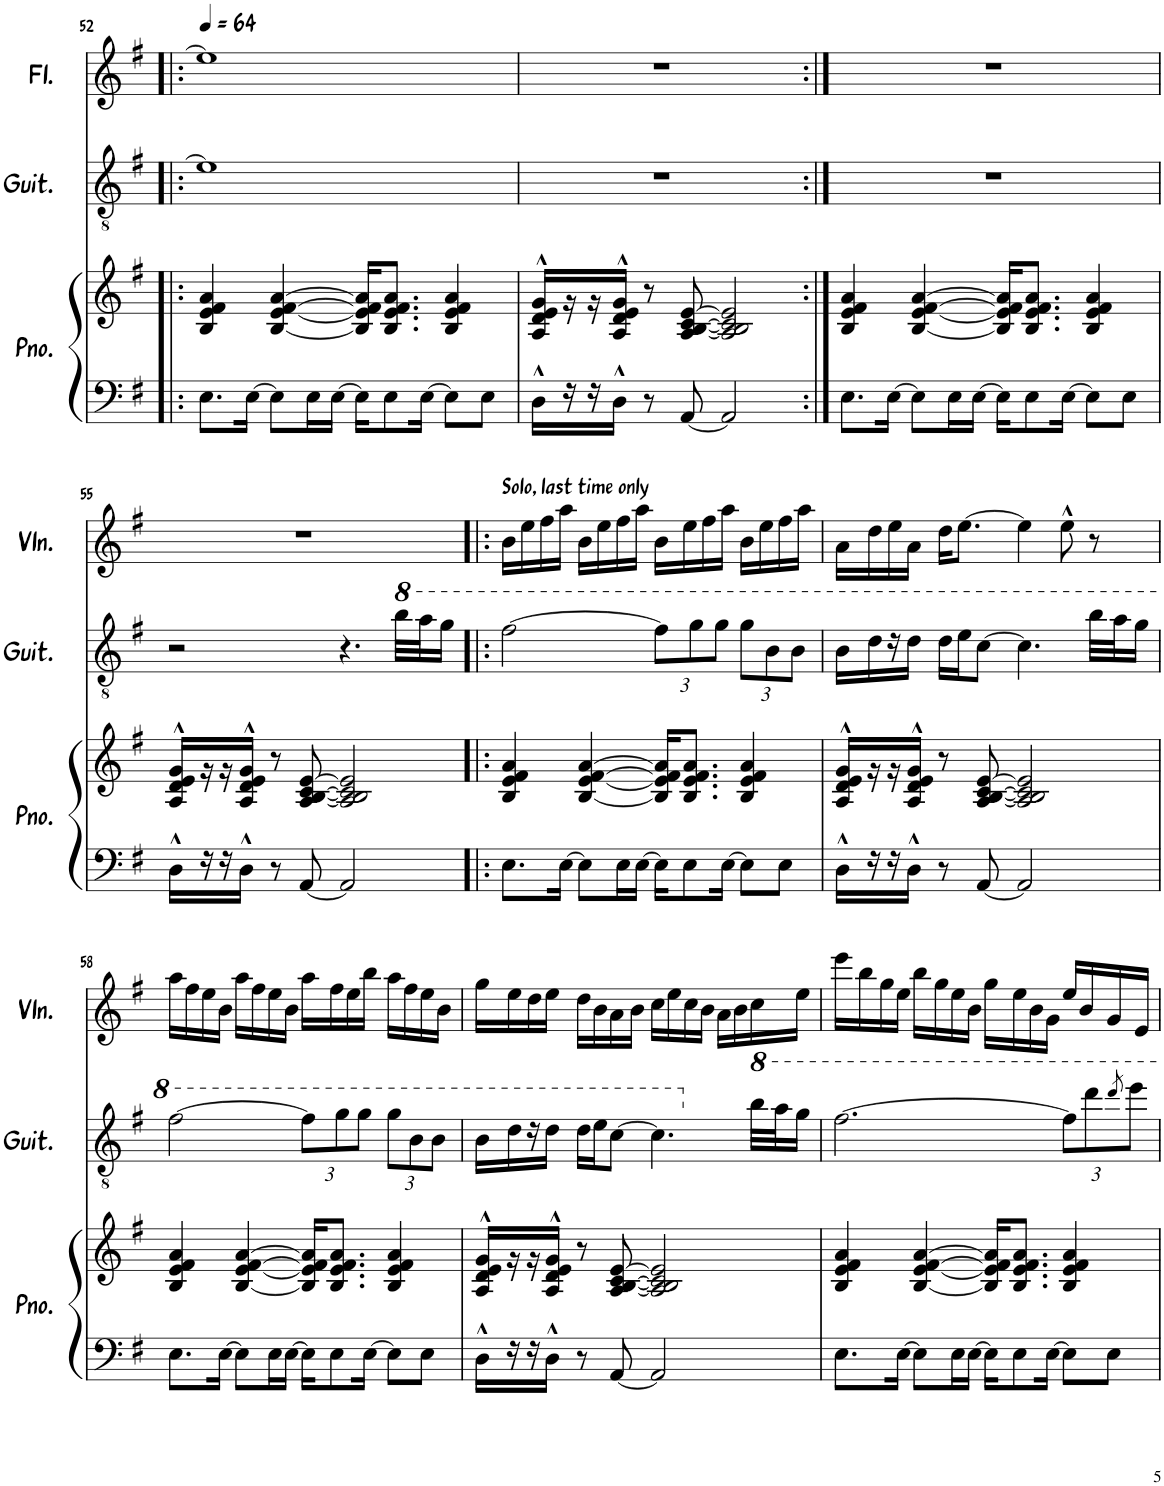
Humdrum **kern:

**kern	**kern	**kern	**kern	**kern
*part4	*part4	*part3	*part2	*part1
*staff5	*staff4	*staff3	*staff2	*staff1
*I"Piano	*	*I"Acoustic Guitar	*I"Violin	*I"Flute
*I'Pno.	*	*I'Guit.	*I'Vln.	*I'Fl.
!!LO:PB:g=z
*clefF4	*clefG2	*clefGv2	*clefG2	*clefG2
*k[f#]	*k[f#]	*k[f#]	*k[f#]	*k[f#]
*M4/4	*M4/4	*M4/4	*M4/4	*M4/4
*MM64	*MM64	*MM64	*MM64	*MM64
=52!|:	=52!|:	=52!|:	=52!|:	=52!|:
8.E\L	4B/ 4e/ 4f#/ 4a/	1e]	1r	1ee]
[16E\Jk	.	.	.	.
8E\L]	[4B/ [4e/ [4f#/ [4a/	.	.	.
16E\L	.	.	.	.
[16E\JJ	.	.	.	.
16E\KL]	16B/] 16e/] 16f#/] 16a/]KL	.	.	.
8E\	8.B/ 8.e/ 8.f#/ 8.a/J	.	.	.
[16E\Jk	.	.	.	.
8E\L]	4B/ 4e/ 4f#/ 4a/	.	.	.
8E\J	.	.	.	.
=53	=53	=53	=53	=53
16D^^\LL	16A/^^ 16d/^^ 16e/^^ 16g/^^LL	1r	1r	1r
16r	16r	.	.	.
16r	16r	.	.	.
16D^^\JJ	16A/^^ 16d/^^ 16e/^^ 16g/^^JJ	.	.	.
8r	8r	.	.	.
[8AA/	[8A/ [8B/ [8c/ [8e/	.	.	.
2AA/]	2A/] 2B/] 2c/] 2e/]	.	.	.
=54:|!	=54:|!	=54:|!	=54:|!	=54:|!
8.E\L	4B/ 4e/ 4f#/ 4a/	1r	1r	1r
[16E\Jk	.	.	.	.
8E\L]	[4B/ [4e/ [4f#/ [4a/	.	.	.
16E\L	.	.	.	.
[16E\JJ	.	.	.	.
16E\KL]	16B/] 16e/] 16f#/] 16a/]KL	.	.	.
8E\	8.B/ 8.e/ 8.f#/ 8.a/J	.	.	.
[16E\Jk	.	.	.	.
8E\L]	4B/ 4e/ 4f#/ 4a/	.	.	.
8E\J	.	.	.	.
!!LO:LB:g=z
=55	=55	=55	=55	=55
16D^^\LL	16A/^^ 16d/^^ 16e/^^ 16g/^^LL	2r	1r	1r
16r	16r	.	.	.
16r	16r	.	.	.
16D^^\JJ	16A/^^ 16d/^^ 16e/^^ 16g/^^JJ	.	.	.
8r	8r	.	.	.
[8AA/	[8A/ [8B/ [8c/ [8e/	.	.	.
2AA/]	2A/] 2B/] 2c/] 2e/]	4.r	.	.
*	*	*8va	*	*
.	.	32bb\LLL	.	.
.	.	32aa\J	.	.
.	.	16gg\JJ	.	.
=56!|:	=56!|:	=56!|:	=56!|:	=56!|:
!	!	!	!LO:TX:a:t=Solo, last time only	!
8.E\L	4B/ 4e/ 4f#/ 4a/	[2ff#\	16b\LL	1r
.	.	.	16ee\	.
.	.	.	16ff#\	.
[16E\Jk	.	.	16aa\JJ	.
8E\L]	[4B/ [4e/ [4f#/ [4a/	.	16b\LL	.
.	.	.	16ee\	.
16E\L	.	.	16ff#\	.
[16E\JJ	.	.	16aa\JJ	.
*	*	*Xbrackettup	*	*
16E\KL]	16B/] 16e/] 16f#/] 16a/]KL	12ff#\L]	16b\LL	.
8E\	8.B/ 8.e/ 8.f#/ 8.a/J	.	16ee\	.
.	.	12gg\	.	.
.	.	.	16ff#\	.
.	.	12gg\J	.	.
[16E\Jk	.	.	16aa\JJ	.
8E\L]	4B/ 4e/ 4f#/ 4a/	12gg\L	16b\LL	.
.	.	.	16ee\	.
.	.	12b\	.	.
8E\J	.	.	16ff#\	.
.	.	12b\J	.	.
.	.	.	16aa\JJ	.
=57	=57	=57	=57	=57
16D^^\LL	16A/^^ 16d/^^ 16e/^^ 16g/^^LL	16b\LL	16a\LL	1r
16r	16r	16dd\	16dd\	.
16r	16r	16r	16ee\	.
16D^^\JJ	16A/^^ 16d/^^ 16e/^^ 16g/^^JJ	16dd\JJ	16a\JJ	.
8r	8r	16dd\LL	16dd\KL	.
.	.	16ee\J	[8.ee\J	.
[8AA/	[8A/ [8B/ [8c/ [8e/	[8cc\J	.	.
2AA/]	2A/] 2B/] 2c/] 2e/]	4.cc\]	4ee\]	.
.	.	.	8ee^^\	.
.	.	32bb\LLL	8r	.
.	.	32aa\J	.	.
.	.	16gg\JJ	.	.
!!LO:LB:g=z
=58	=58	=58	=58	=58
8.E\L	4B/ 4e/ 4f#/ 4a/	[2ff#\	16aa\LL	1r
.	.	.	16ff#\	.
.	.	.	16ee\	.
[16E\Jk	.	.	16b\JJ	.
8E\L]	[4B/ [4e/ [4f#/ [4a/	.	16aa\LL	.
.	.	.	16ff#\	.
16E\L	.	.	16ee\	.
[16E\JJ	.	.	16b\JJ	.
16E\KL]	16B/] 16e/] 16f#/] 16a/]KL	12ff#\L]	16aa\LL	.
8E\	8.B/ 8.e/ 8.f#/ 8.a/J	.	16ff#\	.
.	.	12gg\	.	.
.	.	.	16ee\	.
.	.	12gg\J	.	.
[16E\Jk	.	.	16bb\JJ	.
8E\L]	4B/ 4e/ 4f#/ 4a/	12gg\L	16aa\LL	.
.	.	.	16ff#\	.
.	.	12b\	.	.
8E\J	.	.	16ee\	.
.	.	12b\J	.	.
.	.	.	16b\JJ	.
=59	=59	=59	=59	=59
16D^^\LL	16A/^^ 16d/^^ 16e/^^ 16g/^^LL	16b\LL	16gg\LL	1r
16r	16r	16dd\	16ee\	.
16r	16r	16r	16dd\	.
16D^^\JJ	16A/^^ 16d/^^ 16e/^^ 16g/^^JJ	16dd\JJ	16ee\JJ	.
8r	8r	16dd\LL	16dd\LL	.
.	.	16ee\J	16b\	.
[8AA/	[8A/ [8B/ [8c/ [8e/	[8cc\J	16a\	.
.	.	.	16b\JJ	.
2AA/]	2A/] 2B/] 2c/] 2e/]	4.cc\]	16cc\LL	.
.	.	.	16ee\	.
.	.	.	16cc\	.
.	.	.	16b\JJ	.
.	.	.	16a\LL	.
.	.	.	16b\	.
*	*	*X8va	*	*
.	.	32bb\LLL	16cc\	.
.	.	32aa\J	.	.
.	.	16gg\JJ	16ee\JJ	.
=60	=60	=60	=60	=60
8.E\L	4B/ 4e/ 4f#/ 4a/	[2.ff#\	16eee\LL	1r
.	.	.	16bb\	.
.	.	.	16gg\	.
[16E\Jk	.	.	16ee\JJ	.
8E\L]	[4B/ [4e/ [4f#/ [4a/	.	16bb\LL	.
.	.	.	16gg\	.
16E\L	.	.	16ee\	.
[16E\JJ	.	.	16b\JJ	.
16E\KL]	16B/] 16e/] 16f#/] 16a/]KL	.	16gg\LL	.
8E\	8.B/ 8.e/ 8.f#/ 8.a/J	.	16ee\	.
.	.	.	16b\	.
[16E\Jk	.	.	16g\JJ	.
8E\L]	4B/ 4e/ 4f#/ 4a/	12ff#\L]	16ee/LL	.
.	.	.	16b/	.
.	.	12ddd\	.	.
8E\J	.	.	16g/	.
.	.	8qddd/	.	.
.	.	12eee\J	.	.
.	.	.	16e/JJ	.
=	=	=	=	=
*-	*-	*-	*-	*-
